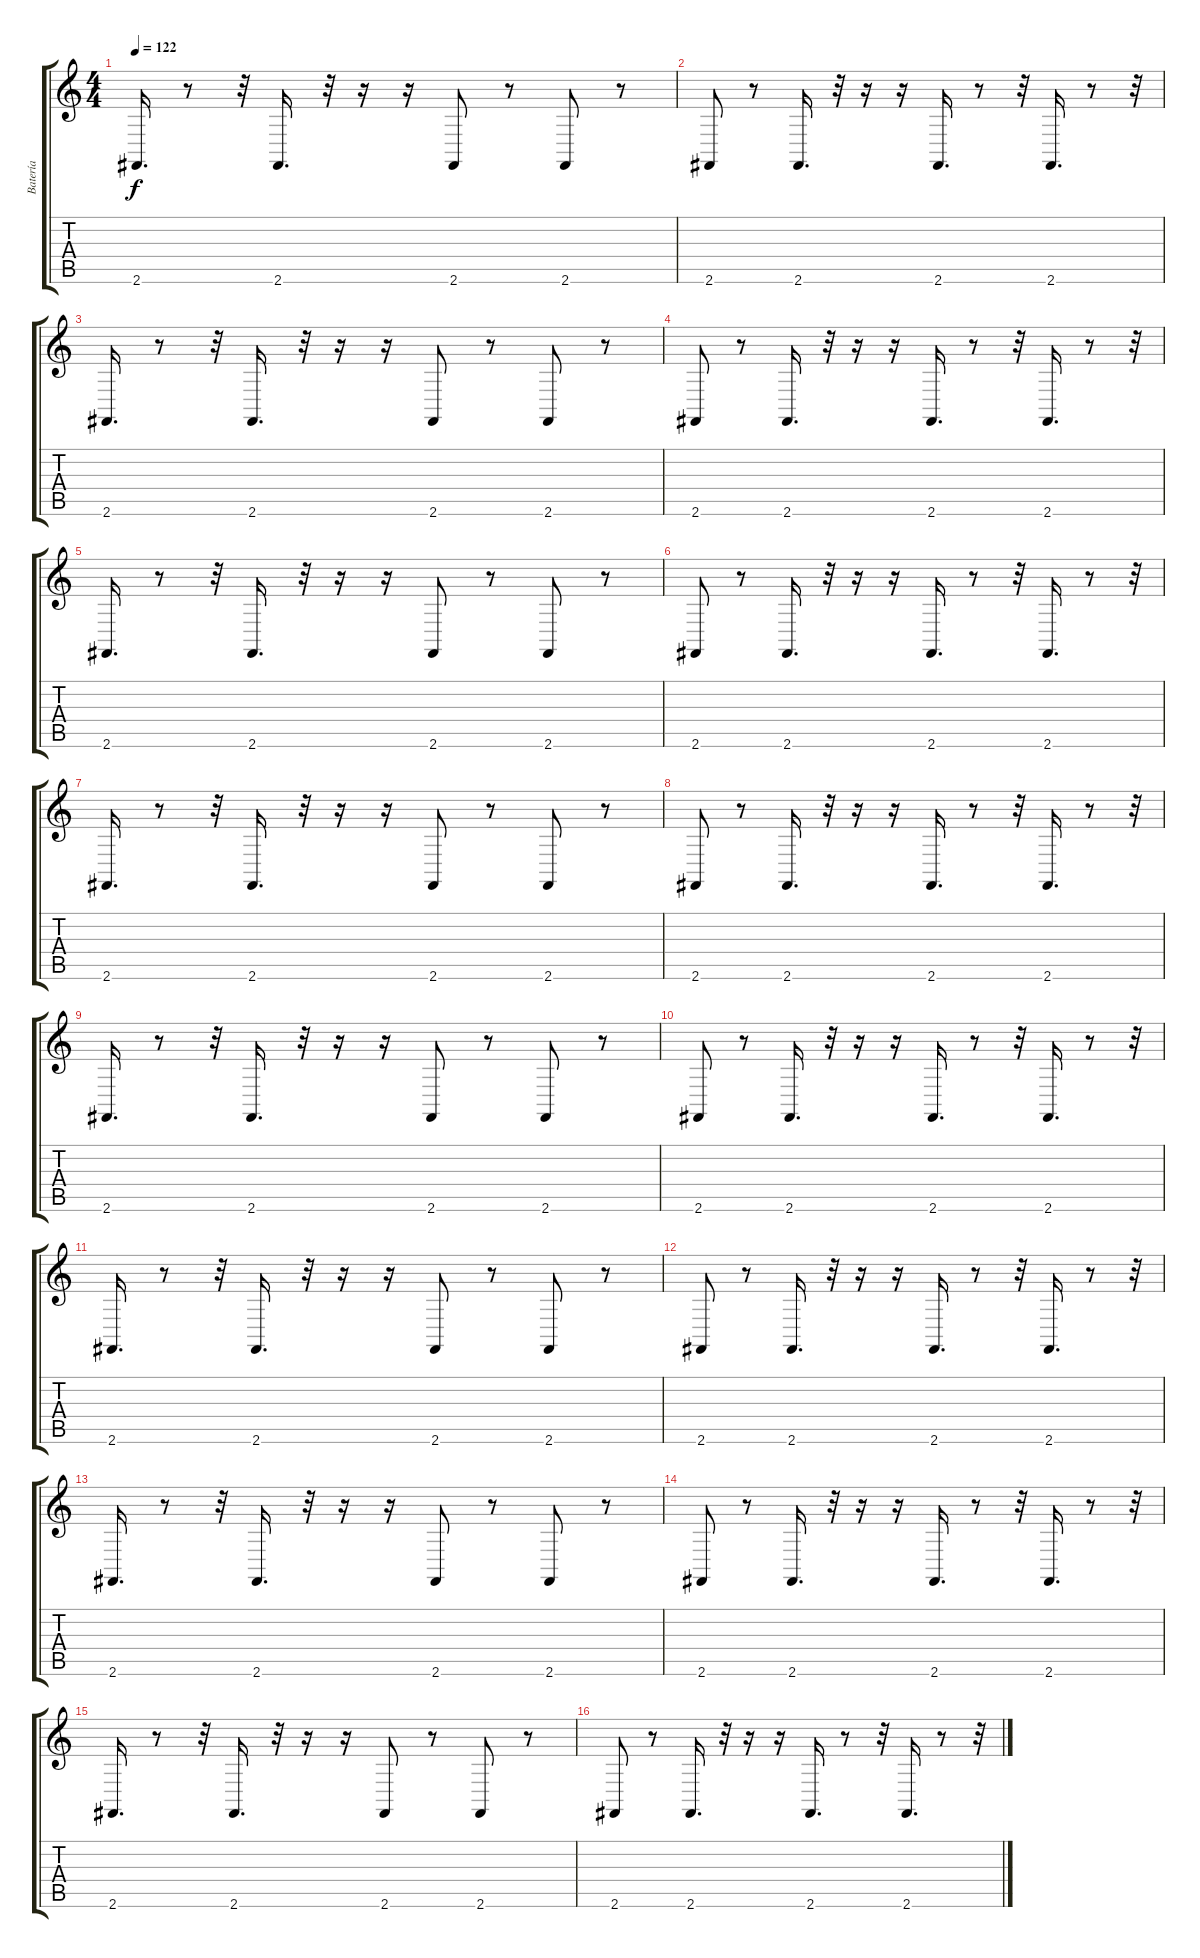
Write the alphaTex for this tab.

\track ("Batería" "Batería") {instrument synthdrum}
\staff {score tabs}
\tuning (E4 B3 G3 D3 A2 E2) {hide}
\ts (4 4)
\tempo 122
\clef g2
\ks c
2.6.16{d dy f} r.8 r.32 2.6.16{d} r.32 r.16 r.16 2.6.8 r.8 2.6.8 r.8 |
2.6.8 r.8 2.6.16{d} r.32 r.16 r.16 2.6.16{d} r.8 r.32 2.6.16{d} r.8 r.32 |
2.6.16{d} r.8 r.32 2.6.16{d} r.32 r.16 r.16 2.6.8 r.8 2.6.8 r.8 |
2.6.8 r.8 2.6.16{d} r.32 r.16 r.16 2.6.16{d} r.8 r.32 2.6.16{d} r.8 r.32 |
2.6.16{d} r.8 r.32 2.6.16{d} r.32 r.16 r.16 2.6.8 r.8 2.6.8 r.8 |
2.6.8 r.8 2.6.16{d} r.32 r.16 r.16 2.6.16{d} r.8 r.32 2.6.16{d} r.8 r.32 |
2.6.16{d} r.8 r.32 2.6.16{d} r.32 r.16 r.16 2.6.8 r.8 2.6.8 r.8 |
2.6.8 r.8 2.6.16{d} r.32 r.16 r.16 2.6.16{d} r.8 r.32 2.6.16{d} r.8 r.32 |
2.6.16{d} r.8 r.32 2.6.16{d} r.32 r.16 r.16 2.6.8 r.8 2.6.8 r.8 |
2.6.8 r.8 2.6.16{d} r.32 r.16 r.16 2.6.16{d} r.8 r.32 2.6.16{d} r.8 r.32 |
2.6.16{d} r.8 r.32 2.6.16{d} r.32 r.16 r.16 2.6.8 r.8 2.6.8 r.8 |
2.6.8 r.8 2.6.16{d} r.32 r.16 r.16 2.6.16{d} r.8 r.32 2.6.16{d} r.8 r.32 |
2.6.16{d} r.8 r.32 2.6.16{d} r.32 r.16 r.16 2.6.8 r.8 2.6.8 r.8 |
2.6.8 r.8 2.6.16{d} r.32 r.16 r.16 2.6.16{d} r.8 r.32 2.6.16{d} r.8 r.32 |
2.6.16{d} r.8 r.32 2.6.16{d} r.32 r.16 r.16 2.6.8 r.8 2.6.8 r.8 |
2.6.8 r.8 2.6.16{d} r.32 r.16 r.16 2.6.16{d} r.8 r.32 2.6.16{d} r.8 r.32
